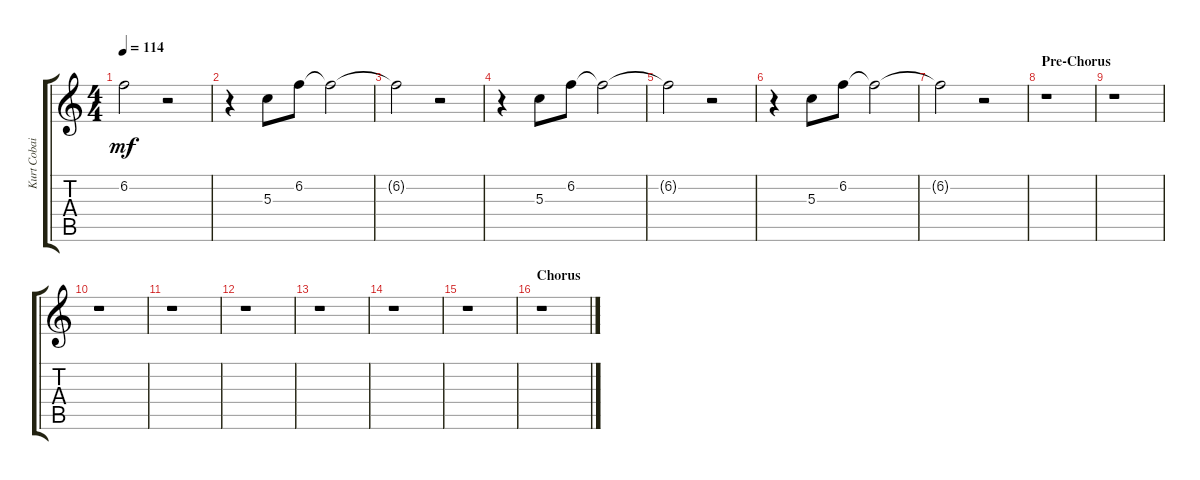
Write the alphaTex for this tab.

\track ("Kurt Cobain - Intro/Verse Guitar" "Kurt Cobai") {instrument electricguitarclean}
\staff {score tabs}
\tuning (E4 B3 G3 D3 A2 E2) {hide}
\ts (4 4)
\tempo 114
\clef g2
\ks c
6.2{t}.2{dy mf} r.2 |
r.4 5.3.8 6.2.8 6.2{t}.2 |
6.2{t}.2 r.2 |
r.4 5.3.8 6.2.8 6.2{t}.2 |
6.2{t}.2 r.2 |
r.4 5.3.8 6.2.8 6.2{t}.2 |
6.2{t}.2 r.2 |
\section ("" "Pre-Chorus")
r.1 |
r.1 |
r.1 |
r.1 |
r.1 |
r.1 |
r.1 |
r.1 |
\section ("" "Chorus")
r.1
